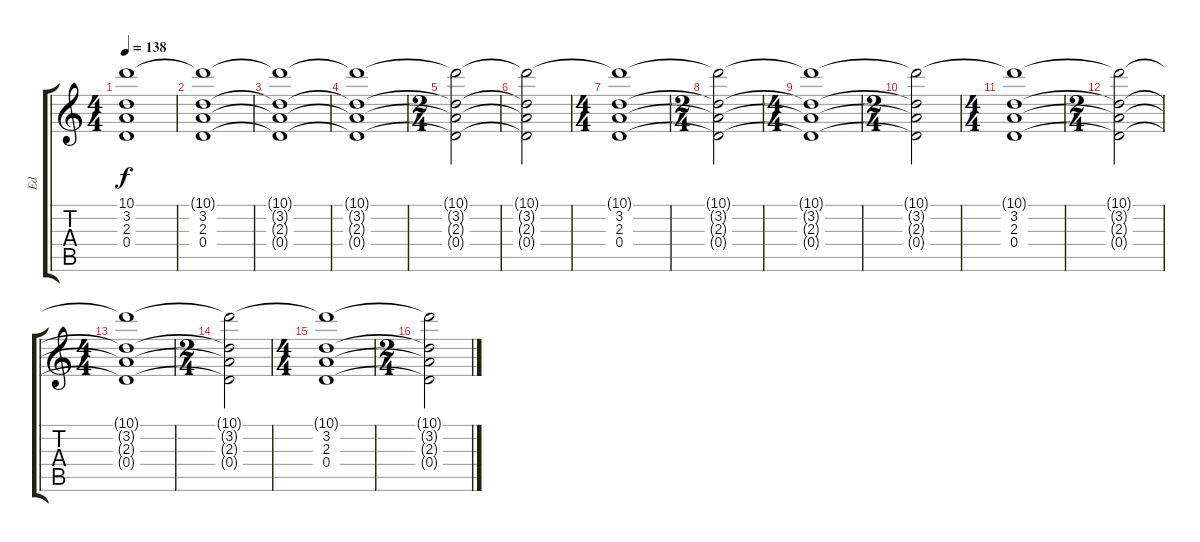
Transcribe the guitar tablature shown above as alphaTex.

\track ("Ed " "Ed ") {instrument guitarharmonics}
\staff {score tabs}
\tuning (E4 B3 G3 D3 A2 E2) {hide}
\ts (4 4)
\tempo 138
\clef g2
\ks c
(10.1{t} 3.2{t} 2.3{t} 0.4{t}).1{dy f} |
(10.1{t} 3.2 2.3 0.4).1 |
(10.1{t} 3.2{t} 2.3{t} 0.4{t}).1 |
(10.1{t} 3.2{t} 2.3{t} 0.4{t}).1 |
\ts (2 4)
(10.1{t} 3.2{t} 2.3{t} 0.4{t}).2 |
(10.1{t} 3.2{t} 2.3{t} 0.4{t}).2 |
\ts (4 4)
(10.1{t} 3.2 2.3 0.4).1 |
\ts (2 4)
(10.1{t} 3.2{t} 2.3{t} 0.4{t}).2 |
\ts (4 4)
(10.1{t} 3.2{t} 2.3{t} 0.4{t}).1 |
\ts (2 4)
(10.1{t} 3.2{t} 2.3{t} 0.4{t}).2 |
\ts (4 4)
(10.1{t} 3.2 2.3 0.4).1 |
\ts (2 4)
(10.1{t} 3.2{t} 2.3{t} 0.4{t}).2 |
\ts (4 4)
(10.1{t} 3.2{t} 2.3{t} 0.4{t}).1 |
\ts (2 4)
(10.1{t} 3.2{t} 2.3{t} 0.4{t}).2 |
\ts (4 4)
(10.1{t} 3.2 2.3 0.4).1 |
\ts (2 4)
(10.1{t} 3.2{t} 2.3{t} 0.4{t}).2
